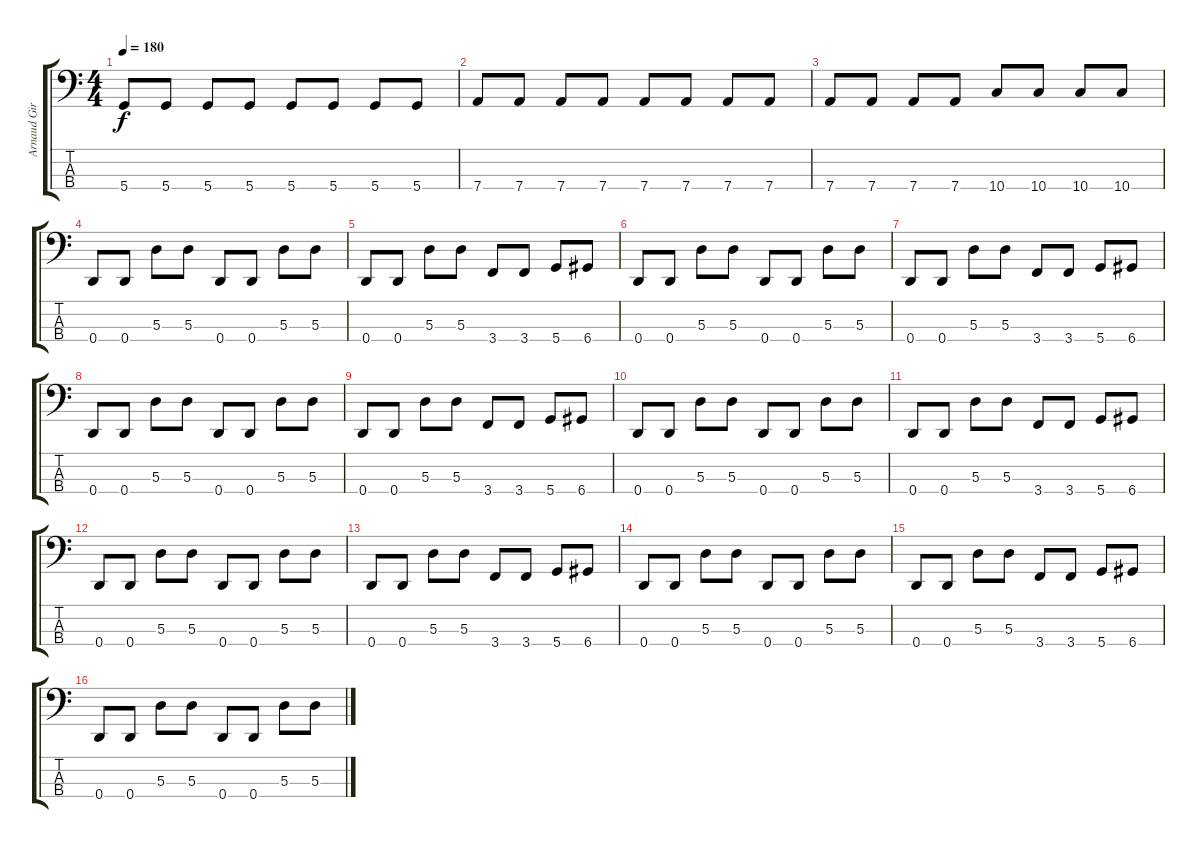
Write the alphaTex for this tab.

\track ("Arnaud Giroux" "Arnaud Gir") {instrument electricbassfinger}
\staff {score tabs}
\tuning (G2 D2 A1 D1) {hide}
\ts (4 4)
\tempo 180
\clef f4
\ks c
5.4.8{dy f} 5.4.8 5.4.8 5.4.8 5.4.8 5.4.8 5.4.8 5.4.8 |
7.4.8 7.4.8 7.4.8 7.4.8 7.4.8 7.4.8 7.4.8 7.4.8 |
7.4.8 7.4.8 7.4.8 7.4.8 10.4.8 10.4.8 10.4.8 10.4.8 |
0.4.8 0.4.8 5.3.8 5.3.8 0.4.8 0.4.8 5.3.8 5.3.8 |
0.4.8 0.4.8 5.3.8 5.3.8 3.4.8 3.4.8 5.4.8 6.4.8 |
0.4.8 0.4.8 5.3.8 5.3.8 0.4.8 0.4.8 5.3.8 5.3.8 |
0.4.8 0.4.8 5.3.8 5.3.8 3.4.8 3.4.8 5.4.8 6.4.8 |
0.4.8 0.4.8 5.3.8 5.3.8 0.4.8 0.4.8 5.3.8 5.3.8 |
0.4.8 0.4.8 5.3.8 5.3.8 3.4.8 3.4.8 5.4.8 6.4.8 |
0.4.8 0.4.8 5.3.8 5.3.8 0.4.8 0.4.8 5.3.8 5.3.8 |
0.4.8 0.4.8 5.3.8 5.3.8 3.4.8 3.4.8 5.4.8 6.4.8 |
0.4.8 0.4.8 5.3.8 5.3.8 0.4.8 0.4.8 5.3.8 5.3.8 |
0.4.8 0.4.8 5.3.8 5.3.8 3.4.8 3.4.8 5.4.8 6.4.8 |
0.4.8 0.4.8 5.3.8 5.3.8 0.4.8 0.4.8 5.3.8 5.3.8 |
0.4.8 0.4.8 5.3.8 5.3.8 3.4.8 3.4.8 5.4.8 6.4.8 |
0.4.8 0.4.8 5.3.8 5.3.8 0.4.8 0.4.8 5.3.8 5.3.8
